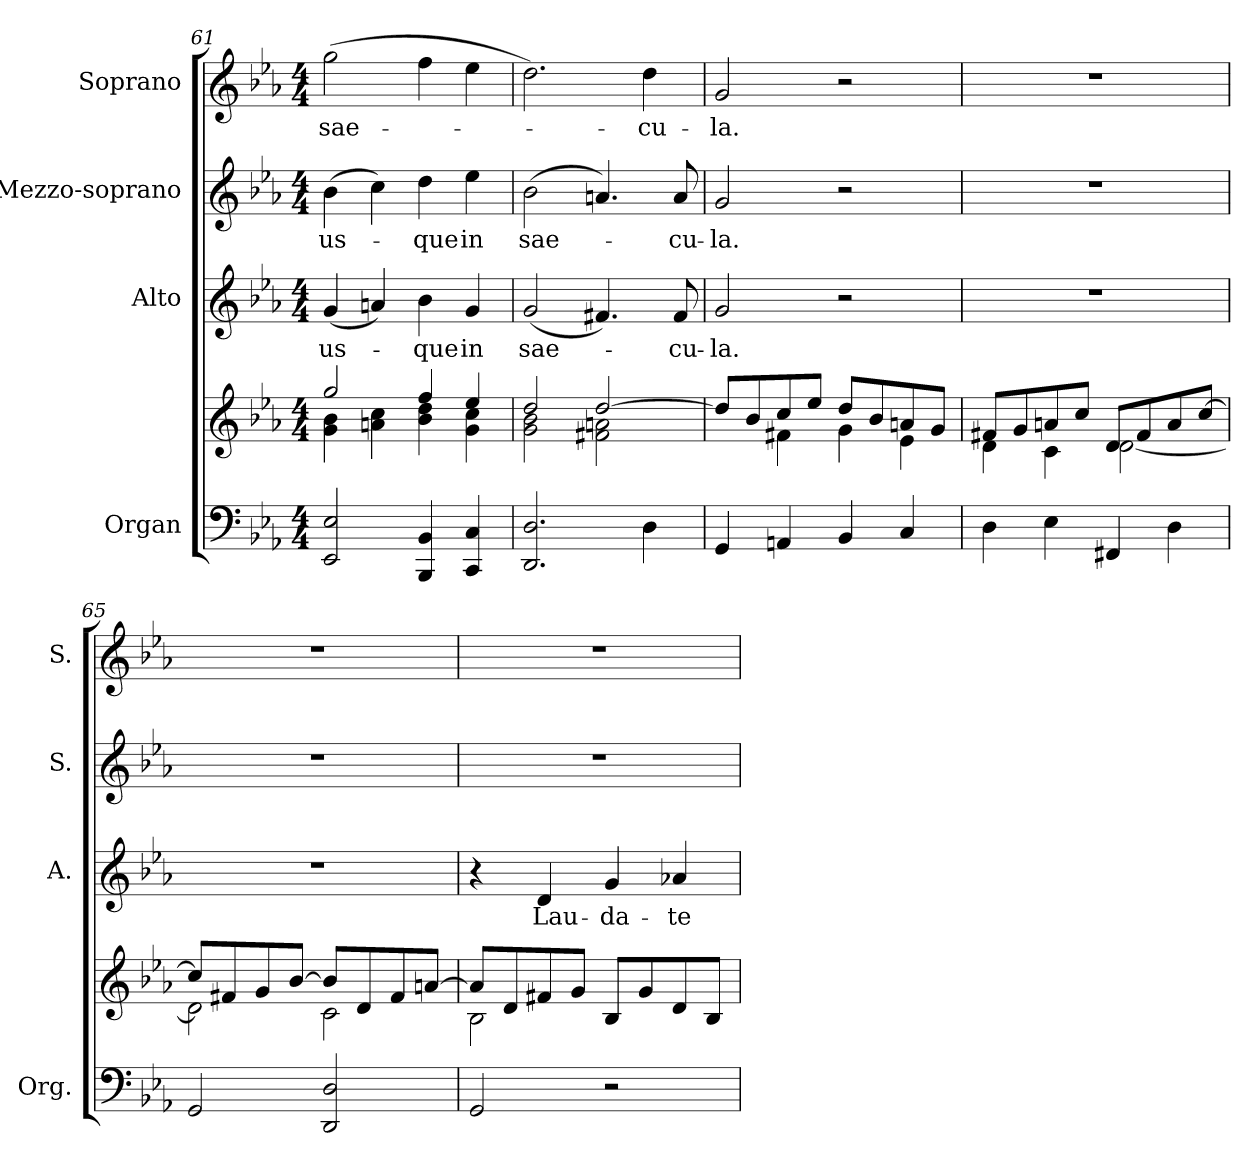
**kern	**kern	**kern	**text	**kern	**text	**kern	**text
*part4	*part4	*part3	*part3	*part2	*part2	*part1	*part1
*staff5	*staff4	*staff3	*staff3	*staff2	*staff2	*staff1	*staff1
*I"Organ	*	*I"Alto	*	*I"Mezzo-soprano	*	*I"Soprano	*
*I'Org.	*	*I'A.	*	*I'S.	*	*I'S.	*
*clefF4	*clefG2	*clefG2	*	*clefG2	*	*clefG2	*
*k[b-e-a-]	*k[b-e-a-]	*k[b-e-a-]	*	*k[b-e-a-]	*	*k[b-e-a-]	*
*E-:	*E-:	*E-:	*	*E-:	*	*E-:	*
*M4/4	*M4/4	*M4/4	*	*M4/4	*	*M4/4	*
=61	=61	=61	=61	=61	=61	=61	=61
*	*^	*	*	*	*	*	*
!	!	!	!	!LO:LY:b:color=#000000	!	!	!	!
!	!	!	!	!	!	!LO:LY:b:color=#000000	!	!
!	!	!	!	!	!	!	!	!LO:LY:b:color=#000000
2EE-i/ 2E-i	2ggi/	4gi\ 4b-i	(4gi/	us-	(4b-i\	us-	(2ggi\	sae-
.	.	4ani\ 4cci	4ani/)	.	4cci\)	.	.	.
!	!	!	!	!LO:LY:b:color=#000000	!	!	!	!
!	!	!	!	!	!	!LO:LY:b:color=#000000	!	!
4BBB-i/ 4BB-i	4ffi/	4b-i\ 4ddi	4b-i\	-que	4ddi\	-que	4ffi\	.
!	!	!	!	!LO:LY:b:color=#000000	!	!	!	!
!	!	!	!	!	!	!LO:LY:b:color=#000000	!	!
4CCi/ 4Ci	4ee-i/	4gi\ 4cci	4gi/	in	4ee-i\	in	4ee-i\	.
=62	=62	=62	=62	=62	=62	=62	=62	=62
!	!	!	!	!LO:LY:b:color=#000000	!	!	!	!
!	!	!	!	!	!	!LO:LY:b:color=#000000	!	!
2.DDi/ 2.Di	2ddi/	2gi\ 2b-i	(2gi/	sae-	(2b-i\	sae-	2.ddi\)	.
.	[2ddi/	2f#Xi\ 2ani	4.f#Xi/)	.	4.ani/)	.	.	.
!	!	!	!	!	!	!	!	!LO:LY:b:color=#000000
4Di\	.	.	.	.	.	.	4ddi\	-cu-
!	!	!	!	!LO:LY:b:color=#000000	!	!	!	!
!	!	!	!	!	!	!LO:LY:b:color=#000000	!	!
.	.	.	8f#i/	-cu-	8ai/	-cu-	.	.
=63	=63	=63	=63	=63	=63	=63	=63	=63
!	!	!	!	!LO:LY:b:color=#000000	!	!	!	!
!	!	!	!	!	!	!LO:LY:b:color=#000000	!	!
!	!	!	!	!	!	!	!	!LO:LY:b:color=#000000
4GGi/	8ddi/L]	4ryy	2gi/	-la.	2gi/	-la.	2gi/	-la.
.	8b-i/	.	.	.	.	.	.	.
4AAni/	8cci/	4f#Xi\	.	.	.	.	.	.
.	8ee-i/J	.	.	.	.	.	.	.
4BB-i/	8ddi/L	4gi\	2r	.	2r	.	2r	.
.	8b-i/	.	.	.	.	.	.	.
4Ci/	8ani/	4e-i\	.	.	.	.	.	.
.	8gi/J	.	.	.	.	.	.	.
!!LO:LB:g=z
=64	=64	=64	=64	=64	=64	=64	=64	=64
4Di\	8f#Xi/L	4di\	1r	.	1r	.	1r	.
.	8gi/	.	.	.	.	.	.	.
4E-i\	8ani/	4ci\	.	.	.	.	.	.
.	8cci/J	.	.	.	.	.	.	.
4FF#Xi/	8di/L	[2di\	.	.	.	.	.	.
.	8f#i/	.	.	.	.	.	.	.
4Di\	8ai/	.	.	.	.	.	.	.
.	[8cci/J	.	.	.	.	.	.	.
=65	=65	=65	=65	=65	=65	=65	=65	=65
2GGi/	8cci/L]	2di\]	1r	.	1r	.	1r	.
.	8f#Xi/	.	.	.	.	.	.	.
.	8gi/	.	.	.	.	.	.	.
.	[8b-i/J	.	.	.	.	.	.	.
2DDi/ 2Di	8b-i/L]	2ci\	.	.	.	.	.	.
.	8di/	.	.	.	.	.	.	.
.	8f#i/	.	.	.	.	.	.	.
.	[8ani/J	.	.	.	.	.	.	.
=66	=66	=66	=66	=66	=66	=66	=66	=66
2GGi/	8ai/L]	2B-i\	4r	.	1r	.	1r	.
.	8di/	.	.	.	.	.	.	.
!	!	!	!	!LO:LY:b:color=#000000	!	!	!	!
.	8f#Xi/	.	4di/	Lau-	.	.	.	.
.	8gi/J	.	.	.	.	.	.	.
!	!	!	!	!LO:LY:b:color=#000000	!	!	!	!
2r	8B-i/L	2ryy	4gi/	-da-	.	.	.	.
.	8gi/	.	.	.	.	.	.	.
!	!	!	!	!LO:LY:b:color=#000000	!	!	!	!
.	8di/	.	4a-Xi/	-te	.	.	.	.
.	8B-i/J	.	.	.	.	.	.	.
*	*v	*v	*	*	*	*	*	*
=	=	=	=	=	=	=	=
*-	*-	*-	*-	*-	*-	*-	*-
